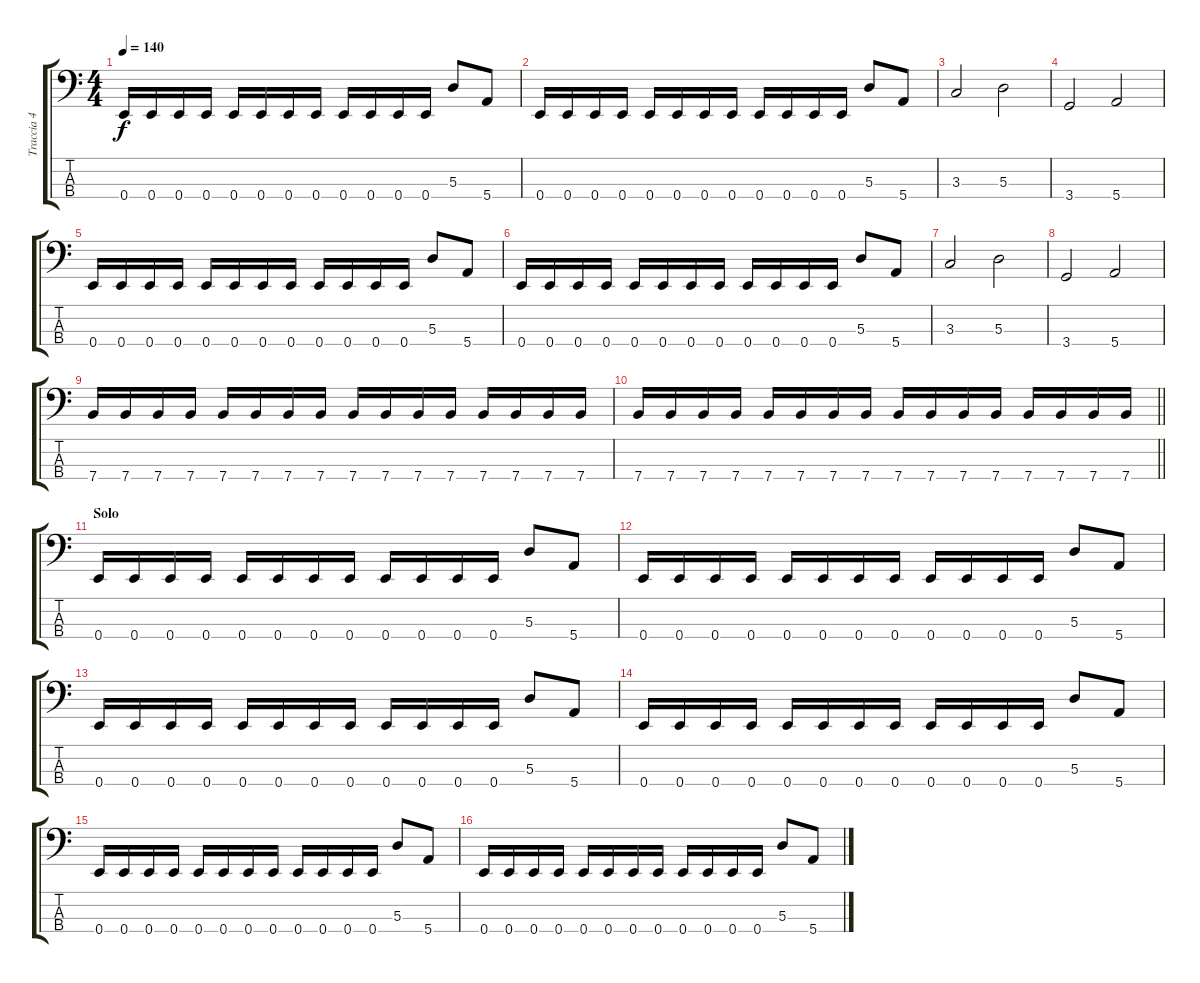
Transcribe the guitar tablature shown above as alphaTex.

\track ("Traccia 4" "Traccia 4") {instrument electricbassfinger}
\staff {score tabs}
\tuning (G2 D2 A1 E1) {hide}
\ts (4 4)
\tempo 140
\clef f4
\ks c
0.4.16{dy f} 0.4.16 0.4.16 0.4.16 0.4.16 0.4.16 0.4.16 0.4.16 0.4.16 0.4.16 0.4.16 0.4.16 5.3.8 5.4.8 |
0.4.16 0.4.16 0.4.16 0.4.16 0.4.16 0.4.16 0.4.16 0.4.16 0.4.16 0.4.16 0.4.16 0.4.16 5.3.8 5.4.8 |
3.3.2 5.3.2 |
3.4.2 5.4.2 |
0.4.16 0.4.16 0.4.16 0.4.16 0.4.16 0.4.16 0.4.16 0.4.16 0.4.16 0.4.16 0.4.16 0.4.16 5.3.8 5.4.8 |
0.4.16 0.4.16 0.4.16 0.4.16 0.4.16 0.4.16 0.4.16 0.4.16 0.4.16 0.4.16 0.4.16 0.4.16 5.3.8 5.4.8 |
3.3.2 5.3.2 |
3.4.2 5.4.2 |
7.4.16 7.4.16 7.4.16 7.4.16 7.4.16 7.4.16 7.4.16 7.4.16 7.4.16 7.4.16 7.4.16 7.4.16 7.4.16 7.4.16 7.4.16 7.4.16 |
\barLineRight lightlight
7.4.16 7.4.16 7.4.16 7.4.16 7.4.16 7.4.16 7.4.16 7.4.16 7.4.16 7.4.16 7.4.16 7.4.16 7.4.16 7.4.16 7.4.16 7.4.16 |
\section ("" "Solo")
0.4.16 0.4.16 0.4.16 0.4.16 0.4.16 0.4.16 0.4.16 0.4.16 0.4.16 0.4.16 0.4.16 0.4.16 5.3.8 5.4.8 |
0.4.16 0.4.16 0.4.16 0.4.16 0.4.16 0.4.16 0.4.16 0.4.16 0.4.16 0.4.16 0.4.16 0.4.16 5.3.8 5.4.8 |
0.4.16 0.4.16 0.4.16 0.4.16 0.4.16 0.4.16 0.4.16 0.4.16 0.4.16 0.4.16 0.4.16 0.4.16 5.3.8 5.4.8 |
0.4.16 0.4.16 0.4.16 0.4.16 0.4.16 0.4.16 0.4.16 0.4.16 0.4.16 0.4.16 0.4.16 0.4.16 5.3.8 5.4.8 |
0.4.16 0.4.16 0.4.16 0.4.16 0.4.16 0.4.16 0.4.16 0.4.16 0.4.16 0.4.16 0.4.16 0.4.16 5.3.8 5.4.8 |
0.4.16 0.4.16 0.4.16 0.4.16 0.4.16 0.4.16 0.4.16 0.4.16 0.4.16 0.4.16 0.4.16 0.4.16 5.3.8 5.4.8
